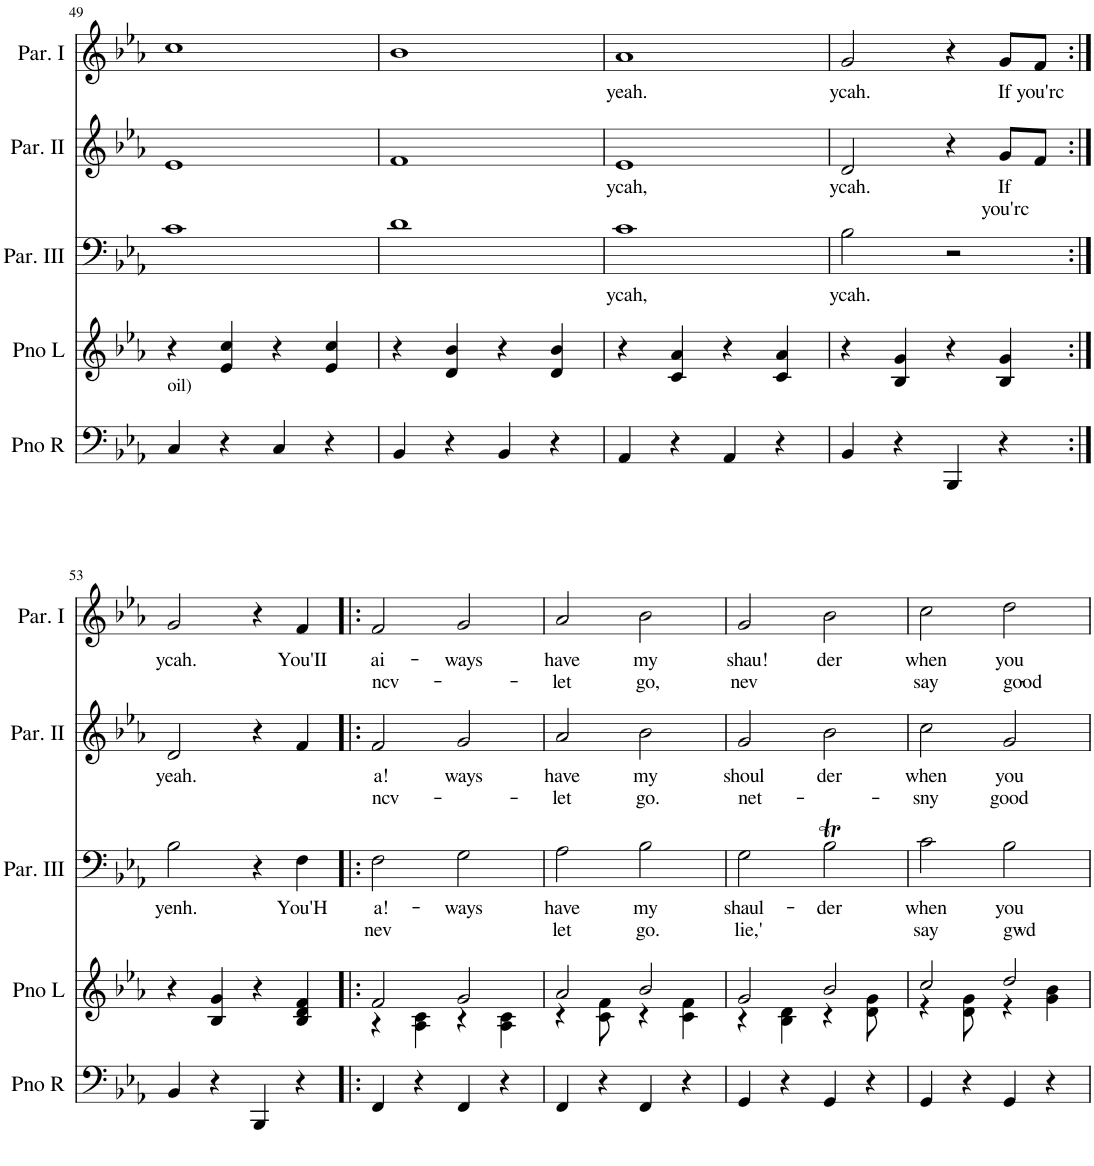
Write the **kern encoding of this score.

**kern	**kern	**kern	**text	**text	**kern	**text	**text	**kern	**text	**text
*part5	*part4	*part3	*part3	*part3	*part2	*part2	*part2	*part1	*part1	*part1
*staff5	*staff4	*staff3	*staff3	*staff3	*staff2	*staff2	*staff2	*staff1	*staff1	*staff1
*I"Piano R	*I"Piano L	*I"Part III	*	*	*I"Part II	*	*	*I"Part I	*	*
*I'Pno R	*I'Pno L	*I'Par. III	*	*	*I'Par. II	*	*	*I'Par. I	*	*
!!LO:PB:g=z
*clefF4	*clefG2	*clefF4	*	*	*clefG2	*	*	*clefG2	*	*
*k[b-e-a-]	*k[b-e-a-]	*k[b-e-a-]	*	*	*k[b-e-a-]	*	*	*k[b-e-a-]	*	*
*M2/2	*M2/2	*M2/2	*	*	*M2/2	*	*	*M2/2	*	*
*met(c|)	*met(c|)	*met(c|)	*	*	*met(c|)	*	*	*met(c|)	*	*
=49	=49	=49	=49	=49	=49	=49	=49	=49	=49	=49
!LO:TX:a:t=oil)	!	!	!	!	!	!	!	!	!	!
4C/	4r	1c	.	.	1e-	.	.	1cc	.	.
4r	4e-/ 4cc/	.	.	.	.	.	.	.	.	.
4C/	4r	.	.	.	.	.	.	.	.	.
4r	4e-/ 4cc/	.	.	.	.	.	.	.	.	.
=50	=50	=50	=50	=50	=50	=50	=50	=50	=50	=50
4BB-/	4r	1d	.	.	1f	.	.	1b-	.	.
4r	4d/ 4b-/	.	.	.	.	.	.	.	.	.
4BB-/	4r	.	.	.	.	.	.	.	.	.
4r	4d/ 4b-/	.	.	.	.	.	.	.	.	.
=51	=51	=51	=51	=51	=51	=51	=51	=51	=51	=51
!	!	!	!LO:LY:b	!	!	!LO:LY:b	!	!	!LO:LY:b	!
4AA-/	4r	1c	ycah,	.	1e-	ycah,	.	1a-	yeah.	.
4r	4c/ 4a-/	.	.	.	.	.	.	.	.	.
4AA-/	4r	.	.	.	.	.	.	.	.	.
4r	4c/ 4a-/	.	.	.	.	.	.	.	.	.
=52	=52	=52	=52	=52	=52	=52	=52	=52	=52	=52
!	!	!	!LO:LY:b	!	!	!LO:LY:b	!	!	!LO:LY:b	!
4BB-/	4r	2B-\	ycah.	.	2d/	ycah.	.	2g/	ycah.	.
4r	4B-/ 4g/	.	.	.	.	.	.	.	.	.
4BBB-/	4r	2r	.	.	4r	.	.	4r	.	.
!	!	!	!	!	!	!LO:LY:b	!LO:LY:b	!	!LO:LY:b	!
4r	4B-/ 4g/	.	.	.	8g/L	If	you'rc	8g/L	If	.
!	!	!	!	!	!	!	!	!	!LO:LY:b	!
.	.	.	.	.	8f/J	.	.	8f/J	you'rc	.
!!LO:LB:g=z
=53:|!	=53:|!	=53:|!	=53:|!	=53:|!	=53:|!	=53:|!	=53:|!	=53:|!	=53:|!	=53:|!
!	!	!	!LO:LY:b	!	!	!LO:LY:b	!	!	!LO:LY:b	!
4BB-/	4r	2B-\	yenh.	.	2d/	yeah.	.	2g/	ycah.	.
4r	4B-/ 4g/	.	.	.	.	.	.	.	.	.
4BBB-/	4r	4r	.	.	4r	.	.	4r	.	.
!	!	!	!LO:LY:b	!	!	!	!	!	!LO:LY:b	!
4r	4B-/ 4d/ 4f/	4F\	You'H	.	4f/	.	.	4f/	You'II	.
=54!|:	=54!|:	=54!|:	=54!|:	=54!|:	=54!|:	=54!|:	=54!|:	=54!|:	=54!|:	=54!|:
*	*^	*	*	*	*	*	*	*	*	*
!	!	!	!	!LO:LY:b	!LO:LY:b	!	!LO:LY:b	!LO:LY:b	!	!LO:LY:b	!LO:LY:b
4FF/	2f/	4r	2F\	a!-	nev	2f/	a!	ncv-	2f/	ai-	ncv-
4r	.	4A-\ 4c\	.	.	.	.	.	.	.	.	.
!	!	!	!	!LO:LY:b	!	!	!LO:LY:b	!	!	!LO:LY:b	!
4FF/	2g/	4r	2G\	-ways	.	2g/	ways	.	2g/	-ways	.
4r	.	4A-\ 4c\	.	.	.	.	.	.	.	.	.
=55	=55	=55	=55	=55	=55	=55	=55	=55	=55	=55	=55
!	!	!	!	!LO:LY:b	!LO:LY:b	!	!LO:LY:b	!LO:LY:b	!	!LO:LY:b	!LO:LY:b
4FF/	2a-/	4r	2A-\	have	let	2a-/	have	-let	2a-/	have	-let
4r	.	8c\ 8f\	.	.	.	.	.	.	.	.	.
.	.	8ryy	.	.	.	.	.	.	.	.	.
!	!	!	!	!LO:LY:b	!LO:LY:b	!	!LO:LY:b	!LO:LY:b	!	!LO:LY:b	!LO:LY:b
4FF/	2b-/	4r	2B-\	my	go.	2b-\	my	go.	2b-\	my	go,
4r	.	4c\ 4f\	.	.	.	.	.	.	.	.	.
=56	=56	=56	=56	=56	=56	=56	=56	=56	=56	=56	=56
!	!	!	!	!LO:LY:b	!LO:LY:b	!	!LO:LY:b	!LO:LY:b	!	!LO:LY:b	!LO:LY:b
4GG/	2g/	4r	2G\	shaul-	lie,'	2g/	shoul	net-	2g/	shau!	nev
4r	.	4B-\ 4d\	.	.	.	.	.	.	.	.	.
!	!	!	!	!LO:LY:b	!	!	!LO:LY:b	!	!	!LO:LY:b	!
4GG/	2b-/	4r	2B-T\	-der	.	2b-\	der	.	2b-\	der	.
4r	.	8d\ 8g\	.	.	.	.	.	.	.	.	.
.	.	8ryy	.	.	.	.	.	.	.	.	.
=57	=57	=57	=57	=57	=57	=57	=57	=57	=57	=57	=57
!	!	!	!	!LO:LY:b	!LO:LY:b	!	!LO:LY:b	!LO:LY:b	!	!LO:LY:b	!LO:LY:b
4GG/	2cc/	4r	2c\	when	say	2cc\	when	-sny	2cc\	when	say
4r	.	8d\ 8g\	.	.	.	.	.	.	.	.	.
.	.	8ryy	.	.	.	.	.	.	.	.	.
!	!	!	!	!LO:LY:b	!LO:LY:b	!	!LO:LY:b	!LO:LY:b	!	!LO:LY:b	!LO:LY:b
4GG/	2dd/	4r	2B-\	you	gwd-	2g/	you	good	2dd\	you	good-
4r	.	4g\ 4b-\	.	.	.	.	.	.	.	.	.
*	*v	*v	*	*	*	*	*	*	*	*	*
=	=	=	=	=	=	=	=	=	=	=
*-	*-	*-	*-	*-	*-	*-	*-	*-	*-	*-
